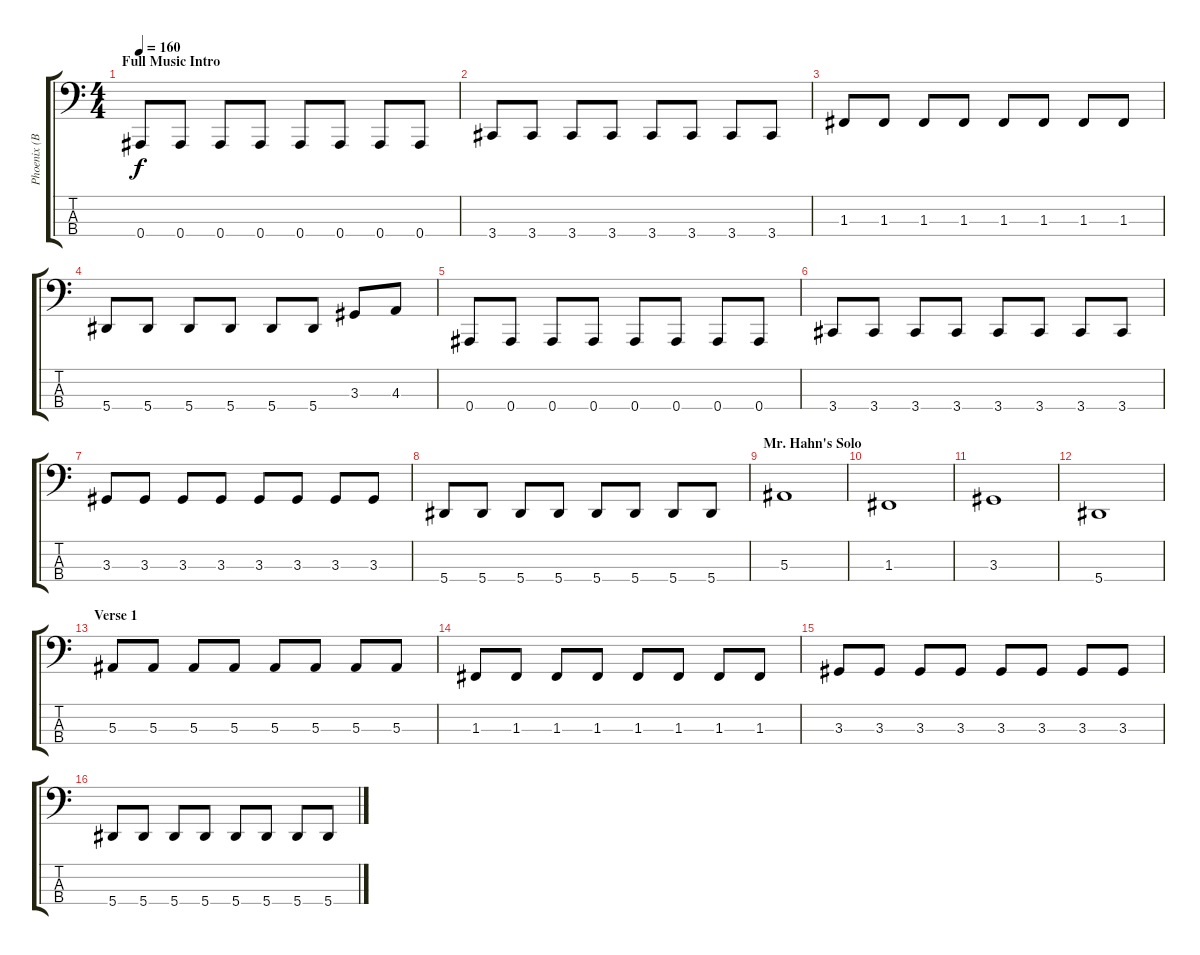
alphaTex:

\track ("Phoenix (Bass)" "Phoenix (B") {instrument electricbassfinger}
\staff {score tabs}
\tuning (Eb2 Bb1 F1 Bb0) {hide}
\ts (4 4)
\section ("" "Full Music Intro")
\tempo 160
\clef f4
\ks c
0.4.8{dy f} 0.4.8 0.4.8 0.4.8 0.4.8 0.4.8 0.4.8 0.4.8 |
3.4.8 3.4.8 3.4.8 3.4.8 3.4.8 3.4.8 3.4.8 3.4.8 |
1.3.8 1.3.8 1.3.8 1.3.8 1.3.8 1.3.8 1.3.8 1.3.8 |
5.4.8 5.4.8 5.4.8 5.4.8 5.4.8 5.4.8 3.3.8 4.3.8 |
0.4.8 0.4.8 0.4.8 0.4.8 0.4.8 0.4.8 0.4.8 0.4.8 |
3.4.8 3.4.8 3.4.8 3.4.8 3.4.8 3.4.8 3.4.8 3.4.8 |
3.3.8 3.3.8 3.3.8 3.3.8 3.3.8 3.3.8 3.3.8 3.3.8 |
5.4.8 5.4.8 5.4.8 5.4.8 5.4.8 5.4.8 5.4.8 5.4.8 |
\section ("" "Mr. Hahn's Solo")
5.3.1 |
1.3.1 |
3.3.1 |
5.4.1 |
\section ("" "Verse 1")
5.3.8 5.3.8 5.3.8 5.3.8 5.3.8 5.3.8 5.3.8 5.3.8 |
1.3.8 1.3.8 1.3.8 1.3.8 1.3.8 1.3.8 1.3.8 1.3.8 |
3.3.8 3.3.8 3.3.8 3.3.8 3.3.8 3.3.8 3.3.8 3.3.8 |
5.4.8 5.4.8 5.4.8 5.4.8 5.4.8 5.4.8 5.4.8 5.4.8
